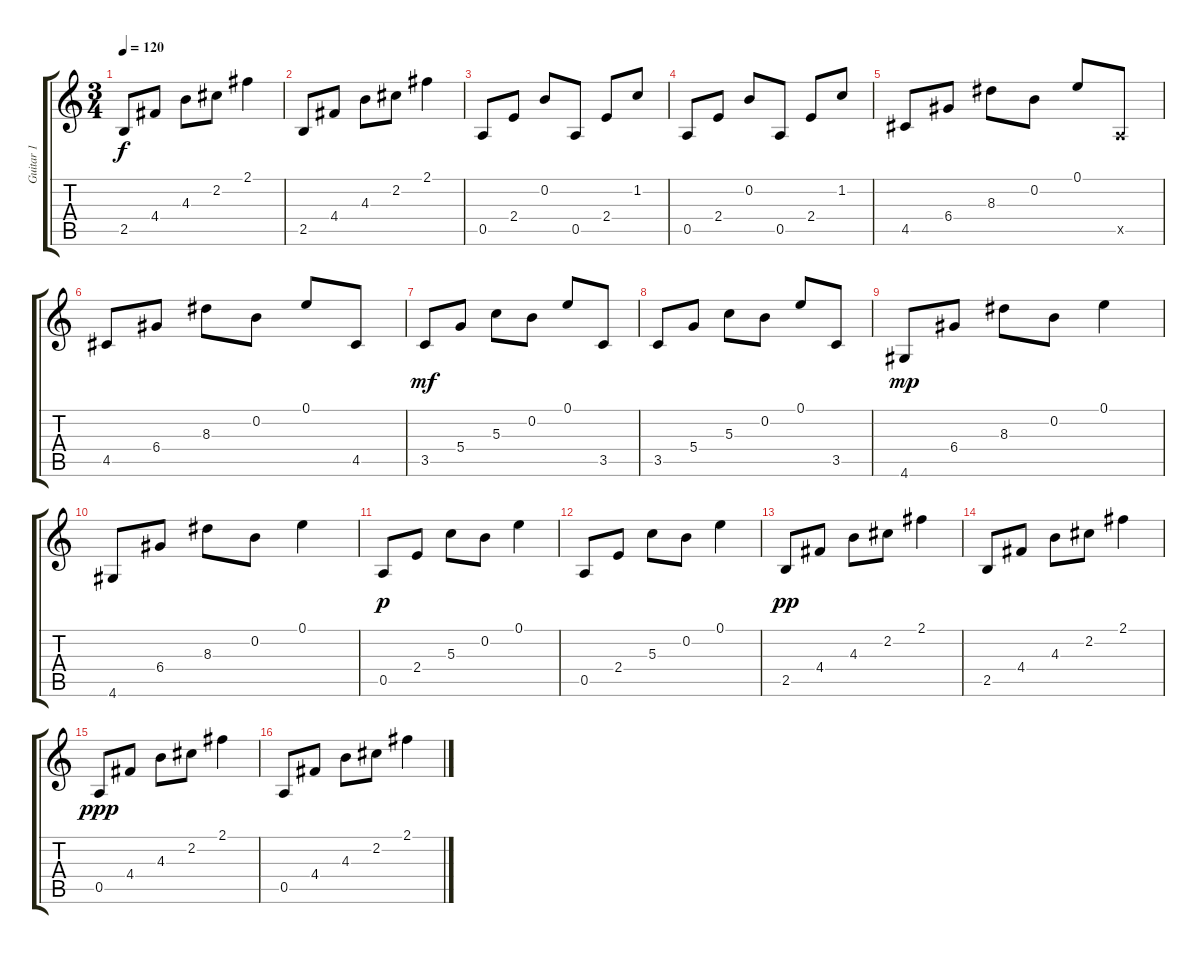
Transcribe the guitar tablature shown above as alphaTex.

\track ("Guitar 1" "Guitar 1") {instrument acousticguitarsteel}
\staff {score tabs}
\tuning (E4 B3 G3 D3 A2 E2) {hide}
\ts (3 4)
\tempo 120
\clef g2
\ks c
2.5.8{dy f} 4.4.8 4.3.8 2.2.8 2.1.4 |
2.5.8 4.4.8 4.3.8 2.2.8 2.1.4 |
0.5.8 2.4.8 0.2.8 0.5.8 2.4.8 1.2.8 |
0.5.8 2.4.8 0.2.8 0.5.8 2.4.8 1.2.8 |
4.5.8 6.4.8 8.3.8 0.2.8 0.1.8 0.5{x}.8 |
4.5.8 6.4.8 8.3.8 0.2.8 0.1.8 4.5.8 |
3.5.8{dy mf} 5.4.8 5.3.8 0.2.8 0.1.8 3.5.8 |
3.5.8 5.4.8 5.3.8 0.2.8 0.1.8 3.5.8 |
4.6.8{dy mp} 6.4.8 8.3.8 0.2.8 0.1.4 |
4.6.8 6.4.8 8.3.8 0.2.8 0.1.4 |
0.5.8{dy p} 2.4.8 5.3.8 0.2.8 0.1.4 |
0.5.8 2.4.8 5.3.8 0.2.8 0.1.4 |
2.5.8{dy pp} 4.4.8 4.3.8 2.2.8 2.1.4 |
2.5.8 4.4.8 4.3.8 2.2.8 2.1.4 |
0.5.8{dy ppp} 4.4.8 4.3.8 2.2.8 2.1.4 |
0.5.8 4.4.8 4.3.8 2.2.8 2.1.4
